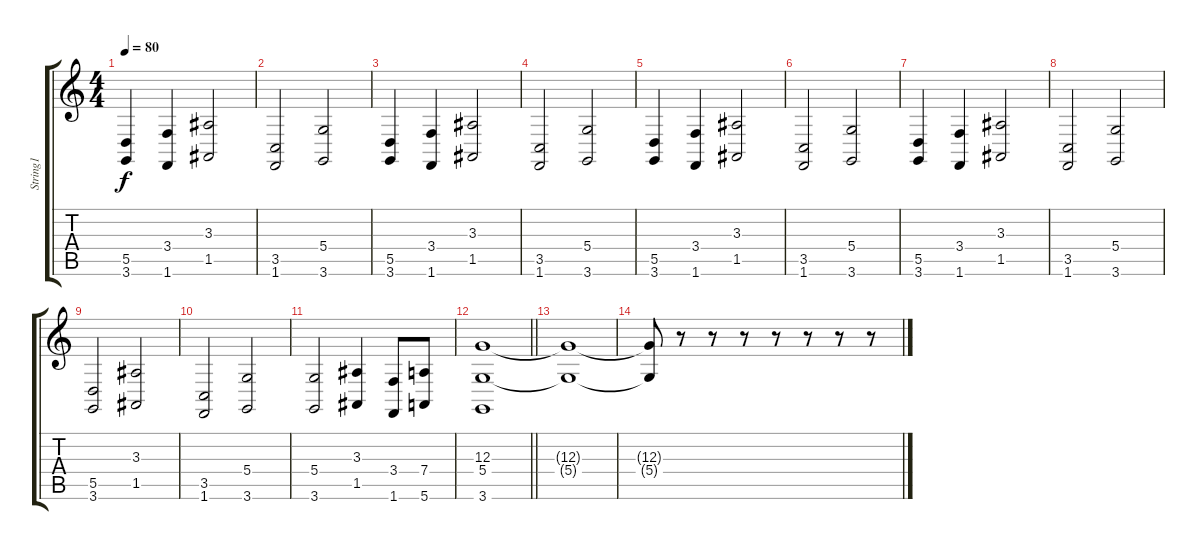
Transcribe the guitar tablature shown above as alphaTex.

\track ("String1" "String1") {instrument stringensemble2}
\staff {score tabs}
\tuning (E4 B3 G3 D3 A2 E2) {hide}
\ts (4 4)
\tempo 80
\clef g2
\ks c
(5.5 3.6).4{dy f} (3.4 1.6).4 (3.3 1.5).2 |
(3.5 1.6).2 (5.4 3.6).2 |
(5.5 3.6).4 (3.4 1.6).4 (3.3 1.5).2 |
(3.5 1.6).2 (5.4 3.6).2 |
(5.5 3.6).4 (3.4 1.6).4 (3.3 1.5).2 |
(3.5 1.6).2 (5.4 3.6).2 |
(5.5 3.6).4 (3.4 1.6).4 (3.3 1.5).2 |
(3.5 1.6).2 (5.4 3.6).2 |
(5.5 3.6).2 (3.3 1.5).2 |
(3.5 1.6).2 (5.4 3.6).2 |
(5.4 3.6).2 (3.3 1.5).4 (3.4 1.6).8 (7.4 5.6).8 |
\barLineRight lightlight
(12.3 5.4 3.6).1 |
(12.3{t} 5.4{t}).1 |
(12.3{t} 5.4{t}).8 r.8 r.8 r.8 r.8 r.8 r.8 r.8
